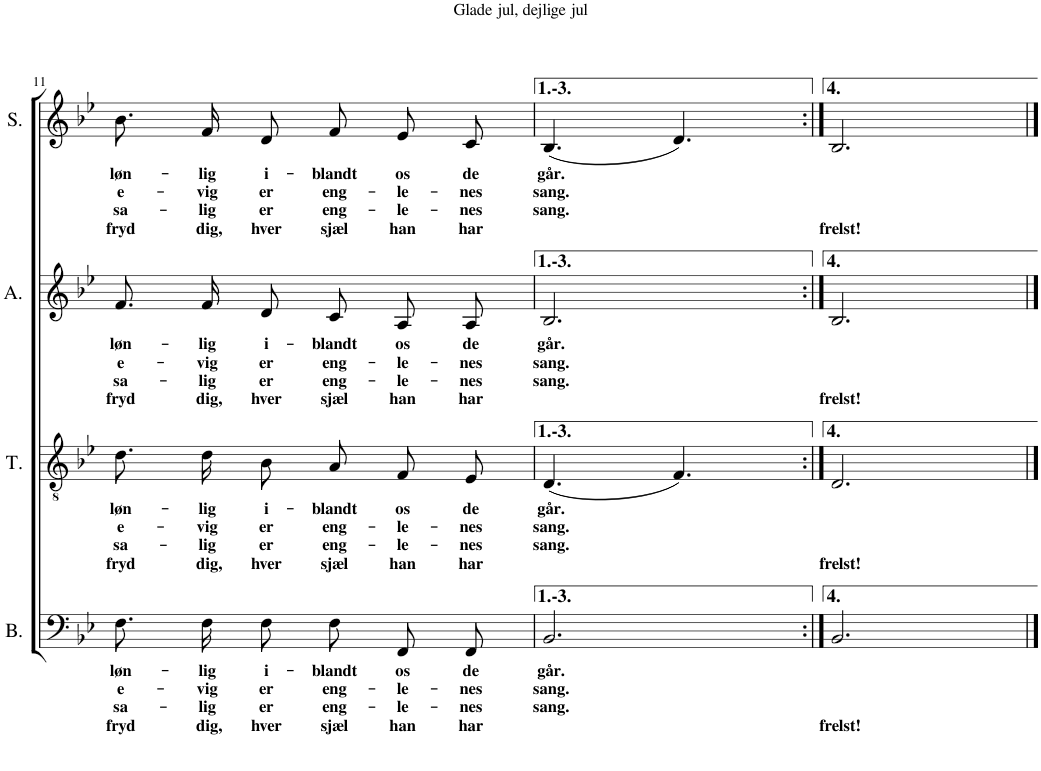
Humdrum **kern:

**kern	**text	**text	**text	**text	**kern	**text	**text	**text	**text	**kern	**text	**text	**text	**text	**kern	**text	**text	**text	**text
*part4	*part4	*part4	*part4	*part4	*part3	*part3	*part3	*part3	*part3	*part2	*part2	*part2	*part2	*part2	*part1	*part1	*part1	*part1	*part1
*staff4	*staff4	*staff4	*staff4	*staff4	*staff3	*staff3	*staff3	*staff3	*staff3	*staff2	*staff2	*staff2	*staff2	*staff2	*staff1	*staff1	*staff1	*staff1	*staff1
*I"Bas	*	*	*	*	*I"Tenor	*	*	*	*	*I"Alt	*	*	*	*	*I"Sopran	*	*	*	*
*I'B.	*	*	*	*	*I'T.	*	*	*	*	*I'A.	*	*	*	*	*I'S.	*	*	*	*
!!LO:PB:g=z
*clefF4	*	*	*	*	*clefGv2	*	*	*	*	*clefG2	*	*	*	*	*clefG2	*	*	*	*
*k[b-e-]	*	*	*	*	*k[b-e-]	*	*	*	*	*k[b-e-]	*	*	*	*	*k[b-e-]	*	*	*	*
*M6/8	*	*	*	*	*M6/8	*	*	*	*	*M6/8	*	*	*	*	*M6/8	*	*	*	*
=11	=11	=11	=11	=11	=11	=11	=11	=11	=11	=11	=11	=11	=11	=11	=11	=11	=11	=11	=11
!	!LO:LY:b	!LO:LY:b	!LO:LY:b	!LO:LY:b	!	!LO:LY:b	!LO:LY:b	!LO:LY:b	!LO:LY:b	!	!LO:LY:b	!LO:LY:b	!LO:LY:b	!LO:LY:b	!	!LO:LY:b	!LO:LY:b	!LO:LY:b	!LO:LY:b
8.F\L	løn-	e-	sa-	fryd	8.d\L	løn-	e-	sa-	fryd	8.f/L	løn-	e-	sa-	fryd	8.b-/L	løn-	e-	sa-	fryd
!	!LO:LY:b	!LO:LY:b	!LO:LY:b	!LO:LY:b	!	!LO:LY:b	!LO:LY:b	!LO:LY:b	!LO:LY:b	!	!LO:LY:b	!LO:LY:b	!LO:LY:b	!LO:LY:b	!	!LO:LY:b	!LO:LY:b	!LO:LY:b	!LO:LY:b
16F\K	-lig	-vig	-lig	dig,	16d\K	-lig	-vig	-lig	dig,	16f/K	-lig	-vig	-lig	dig,	16f/K	-lig	-vig	-lig	dig,
!	!LO:LY:b	!LO:LY:b	!LO:LY:b	!LO:LY:b	!	!LO:LY:b	!LO:LY:b	!LO:LY:b	!LO:LY:b	!	!LO:LY:b	!LO:LY:b	!LO:LY:b	!LO:LY:b	!	!LO:LY:b	!LO:LY:b	!LO:LY:b	!LO:LY:b
8F\J	i-	er	er	hver	8B-\J	i-	er	er	hver	8d/J	i-	er	er	hver	8d/J	i-	er	er	hver
!	!LO:LY:b	!LO:LY:b	!LO:LY:b	!LO:LY:b	!	!LO:LY:b	!LO:LY:b	!LO:LY:b	!LO:LY:b	!	!LO:LY:b	!LO:LY:b	!LO:LY:b	!LO:LY:b	!	!LO:LY:b	!LO:LY:b	!LO:LY:b	!LO:LY:b
8F/L	-blandt	eng-	eng-	sjæl	8A/L	-blandt	eng-	eng-	sjæl	8c/L	-blandt	eng-	eng-	sjæl	8f/L	-blandt	eng-	eng-	sjæl
!	!LO:LY:b	!LO:LY:b	!LO:LY:b	!LO:LY:b	!	!LO:LY:b	!LO:LY:b	!LO:LY:b	!LO:LY:b	!	!LO:LY:b	!LO:LY:b	!LO:LY:b	!LO:LY:b	!	!LO:LY:b	!LO:LY:b	!LO:LY:b	!LO:LY:b
8FF/	os	-le-	-le-	han	8F/	os	-le-	-le-	han	8A/	os	-le-	-le-	han	8e-/	os	-le-	-le-	han
!	!LO:LY:b	!LO:LY:b	!LO:LY:b	!LO:LY:b	!	!LO:LY:b	!LO:LY:b	!LO:LY:b	!LO:LY:b	!	!LO:LY:b	!LO:LY:b	!LO:LY:b	!LO:LY:b	!	!LO:LY:b	!LO:LY:b	!LO:LY:b	!LO:LY:b
8FF/J	de	-nes	-nes	har	8E-/J	de	-nes	-nes	har	8A/J	de	-nes	-nes	har	8c/J	de	-nes	-nes	har
=12	=12	=12	=12	=12	=12	=12	=12	=12	=12	=12	=12	=12	=12	=12	=12	=12	=12	=12	=12
!	!LO:LY:b	!LO:LY:b	!LO:LY:b	!	!	!LO:LY:b	!LO:LY:b	!LO:LY:b	!	!	!LO:LY:b	!LO:LY:b	!LO:LY:b	!	!	!LO:LY:b	!LO:LY:b	!LO:LY:b	!
2.BB-/	går.	sang.	sang.	.	(<4.D/	går.	sang.	sang.	.	2.B-/	går.	sang.	sang.	.	(<4.B-/	går.	sang.	sang.	.
.	.	.	.	.	4.F/)	.	.	.	.	.	.	.	.	.	4.d/)	.	.	.	.
=13:|!	=13:|!	=13:|!	=13:|!	=13:|!	=13:|!	=13:|!	=13:|!	=13:|!	=13:|!	=13:|!	=13:|!	=13:|!	=13:|!	=13:|!	=13:|!	=13:|!	=13:|!	=13:|!	=13:|!
!	!	!	!	!LO:LY:b	!	!	!	!	!LO:LY:b	!	!	!	!	!LO:LY:b	!	!	!	!	!LO:LY:b
2.BB-/	.	.	.	frelst!	2.D/	.	.	.	frelst!	2.B-/	.	.	.	frelst!	2.B-/	.	.	.	frelst!
==	==	==	==	==	==	==	==	==	==	==	==	==	==	==	==	==	==	==	==
*-	*-	*-	*-	*-	*-	*-	*-	*-	*-	*-	*-	*-	*-	*-	*-	*-	*-	*-	*-
